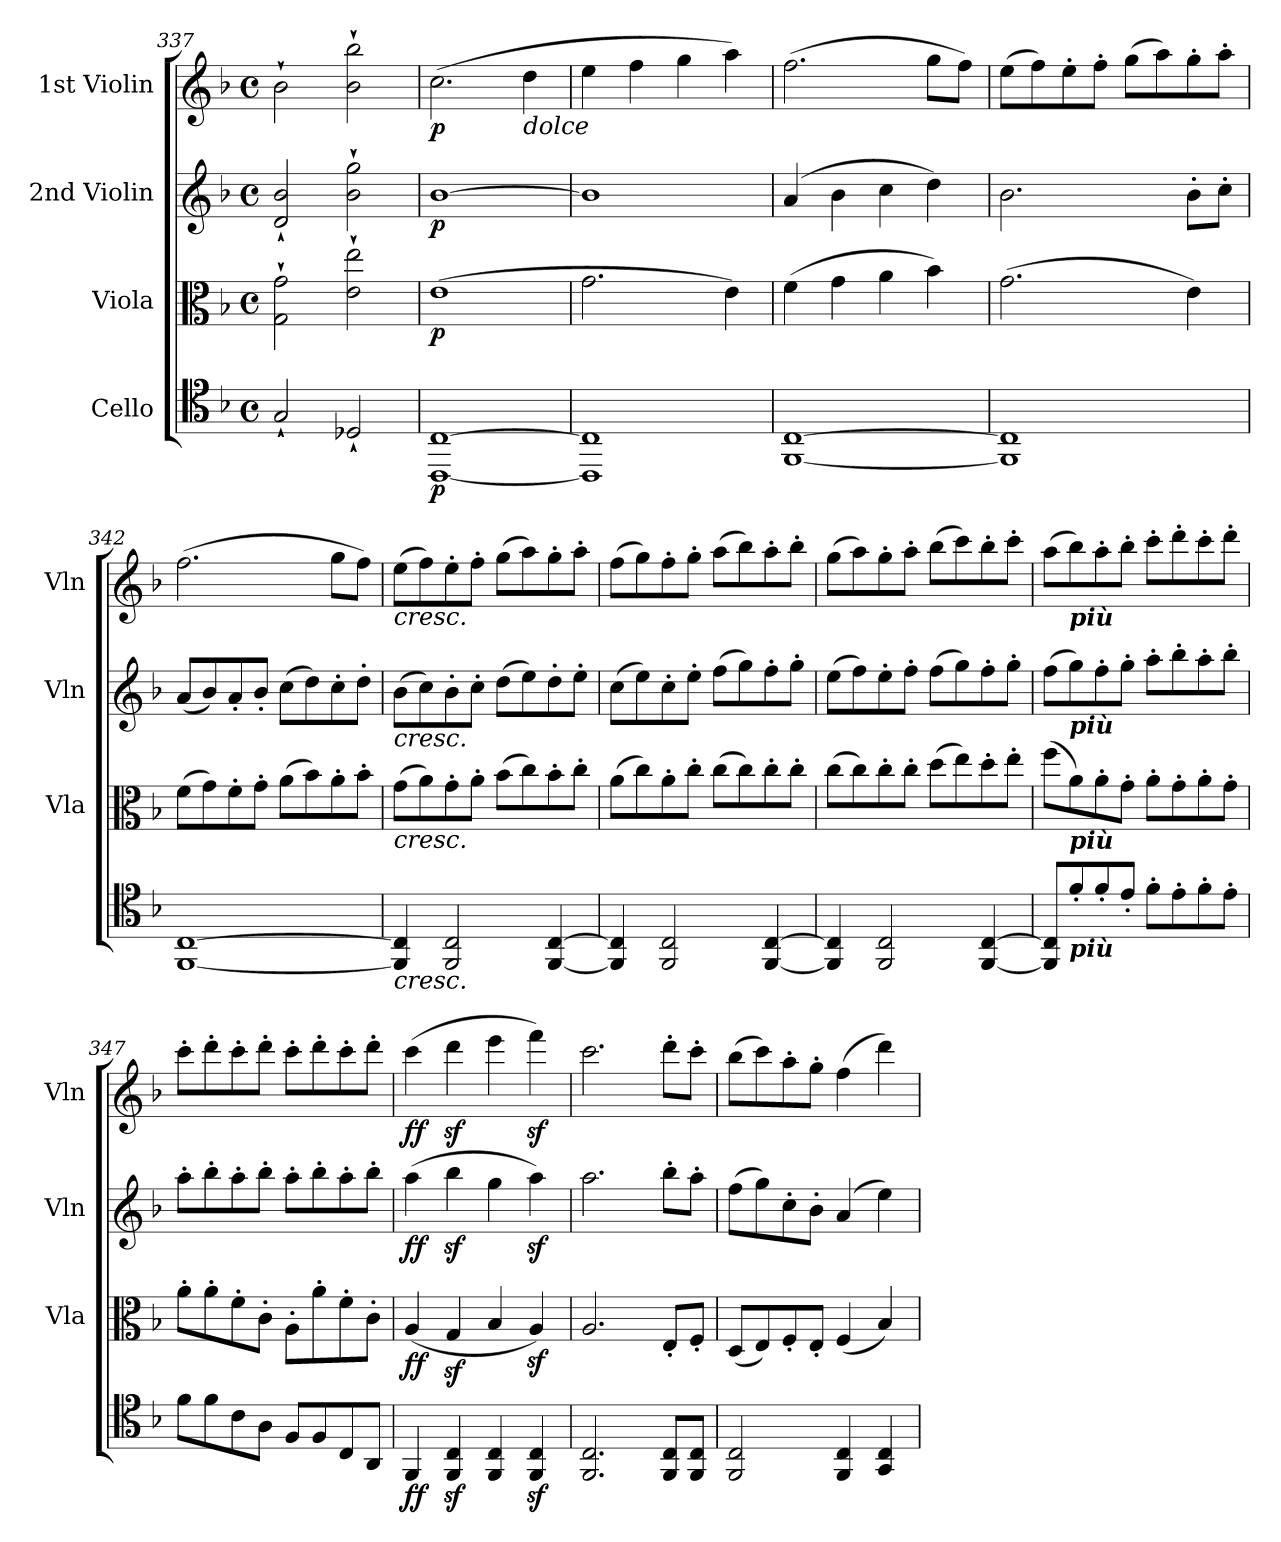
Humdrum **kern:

**kern	**dynam	**kern	**dynam	**kern	**dynam	**kern	**dynam
*part4	*part4	*part3	*part3	*part2	*part2	*part1	*part1
*staff4	*staff4	*staff3	*staff3	*staff2	*staff2	*staff1	*staff1
*I"Cello	*	*I"Viola	*	*I"2nd Violin	*	*I"1st Violin	*
*	*	*I'Vla	*	*I'Vln	*	*I'Vln	*
*clefC4	*	*clefC3	*	*clefG2	*	*clefG2	*
*k[b-]	*	*k[b-]	*	*k[b-]	*	*k[b-]	*
*M4/4	*	*M4/4	*	*M4/4	*	*M4/4	*
*met(c)	*	*met(c)	*	*met(c)	*	*met(c)	*
=337	=337	=337	=337	=337	=337	=337	=337
2G`	.	2G` 2g`	.	2d` 2b-`	.	2b-`	.
2D-X`	.	2e` 2ee`	.	2b-` 2gg`	.	2b-` 2bb-`	.
=338	=338	=338	=338	=338	=338	=338	=338
[1CC [1C	p	(1e	p	[1b-	p	(2.cc	p
!	!	!	!	!	!	!LO:TX:b:i:t=dolce	!
.	.	.	.	.	.	4dd	.
=339	=339	=339	=339	=339	=339	=339	=339
1CC] 1C]	.	2.g	.	1b-]	.	4ee	.
.	.	.	.	.	.	4ff	.
.	.	.	.	.	.	4gg	.
.	.	4e)	.	.	.	4aa)	.
=340	=340	=340	=340	=340	=340	=340	=340
[1FF [1C	.	(4f	.	(4a	.	(2.ff	.
.	.	4g	.	4b-	.	.	.
.	.	4a	.	4cc	.	.	.
.	.	4b-)	.	4dd)	.	8ggL	.
.	.	.	.	.	.	8ffJ)	.
=341	=341	=341	=341	=341	=341	=341	=341
1FF] 1C]	.	(2.g	.	2.b-	.	(8eeL	.
.	.	.	.	.	.	8ff)	.
.	.	.	.	.	.	8ee'	.
.	.	.	.	.	.	8ff'J	.
.	.	.	.	.	.	(8ggL	.
.	.	.	.	.	.	8aa)	.
.	.	4e)	.	8b-'L	.	8gg'	.
.	.	.	.	8cc'J	.	8aa'J	.
=342	=342	=342	=342	=342	=342	=342	=342
[1FF [1C	.	(8fL	.	(8aL	.	(2.ff	.
.	.	8g)	.	8b-)	.	.	.
.	.	8f'	.	8a'	.	.	.
.	.	8g'J	.	8b-'J	.	.	.
.	.	(8aL	.	(8ccL	.	.	.
.	.	8b-)	.	8dd)	.	.	.
.	.	8a'	.	8cc'	.	8ggL	.
.	.	8b-'J	.	8dd'J	.	8ffJ)	.
=343	=343	=343	=343	=343	=343	=343	=343
!	!	!	!	!	!	!LO:TX:b:i:t=cresc.	!
!	!	!	!	!LO:TX:b:i:t=cresc.	!	!	!
!	!	!LO:TX:b:i:t=cresc.	!	!	!	!	!
!LO:TX:b:i:t=cresc.	!	!	!	!	!	!	!
4FF] 4C]	.	(8gL	.	(8b-L	.	(8eeL	.
.	.	8a)	.	8cc)	.	8ff)	.
2FF 2C	.	8g'	.	8b-'	.	8ee'	.
.	.	8a'J	.	8cc'J	.	8ff'J	.
.	.	(8b-L	.	(8ddL	.	(8ggL	.
.	.	8cc)	.	8ee)	.	8aa)	.
[4FF [4C	.	8b-'	.	8dd'	.	8gg'	.
.	.	8cc'J	.	8ee'J	.	8aa'J	.
=344	=344	=344	=344	=344	=344	=344	=344
4FF] 4C]	.	(8aL	.	(8ccL	.	(8ffL	.
.	.	8cc)	.	8ee)	.	8gg)	.
2FF 2C	.	8a'	.	8cc'	.	8ff'	.
.	.	8cc'J	.	8ee'J	.	8gg'J	.
.	.	(8ccL	.	(8ffL	.	(8aaL	.
.	.	8cc)	.	8gg)	.	8bb-)	.
[4FF [4C	.	8cc'	.	8ff'	.	8aa'	.
.	.	8cc'J	.	8gg'J	.	8bb-'J	.
=345	=345	=345	=345	=345	=345	=345	=345
4FF] 4C]	.	(8ccL	.	(8eeL	.	(8ggL	.
.	.	8cc)	.	8ff)	.	8aa)	.
2FF 2C	.	8cc'	.	8ee'	.	8gg'	.
.	.	8cc'J	.	8ff'J	.	8aa'J	.
.	.	(8ddL	.	(8ffL	.	(8bb-L	.
.	.	8ee)	.	8gg)	.	8ccc)	.
[4FF [4C	.	8dd'	.	8ff'	.	8bb-'	.
.	.	8ee'J	.	8gg'J	.	8ccc'J	.
=346	=346	=346	=346	=346	=346	=346	=346
8FF] 8C]L	.	(8ffL	.	(8ffL	.	(8aaL	.
!	!	!	!	!	!	!LO:TX:b:Bi:t=più	!
!	!	!	!	!LO:TX:b:Bi:t=più	!	!	!
!	!	!LO:TX:b:Bi:t=più	!	!	!	!	!
!LO:TX:b:Bi:t=più	!	!	!	!	!	!	!
8f'	.	8a)	.	8gg)	.	8bb-)	.
8f'	.	8a'	.	8ff'	.	8aa'	.
8e'J	.	8g'J	.	8gg'J	.	8bb-'J	.
8f'L	.	8a'L	.	8aa'L	.	8ccc'L	.
8e'	.	8g'	.	8bb-'	.	8ddd'	.
8f'	.	8a'	.	8aa'	.	8ccc'	.
8e'J	.	8g'J	.	8bb-'J	.	8ddd'J	.
=347	=347	=347	=347	=347	=347	=347	=347
8fL	.	8a'L	.	8aa'L	.	8ccc'L	.
8f	.	8a'	.	8bb-'	.	8ddd'	.
8c	.	8f'	.	8aa'	.	8ccc'	.
8AJ	.	8c'J	.	8bb-'J	.	8ddd'J	.
8FL	.	8A'L	.	8aa'L	.	8ccc'L	.
8F	.	8a'	.	8bb-'	.	8ddd'	.
8C	.	8f'	.	8aa'	.	8ccc'	.
8AAJ	.	8c'J	.	8bb-'J	.	8ddd'J	.
=348	=348	=348	=348	=348	=348	=348	=348
4FF	ff	(4A	ff	(4aa	ff	(4ccc	ff
4FFz 4Cz	.	4Gz	.	4bb-z	.	4dddz	.
4FF 4C	.	4B-	.	4gg	.	4eee	.
4FFz 4Cz	.	4Az)	.	4aaz)	.	4fffz)	.
=349	=349	=349	=349	=349	=349	=349	=349
2.FF 2.C	.	2.A	.	2.aa	.	2.ccc	.
8FF 8CL	.	8E'L	.	8bb-'L	.	8ddd'L	.
8FF 8CJ	.	8F'J	.	8aa'J	.	8ccc'J	.
=350	=350	=350	=350	=350	=350	=350	=350
2FF 2C	.	(8DL	.	(8ffL	.	(8bb-L	.
.	.	8E)	.	8gg)	.	8ccc)	.
.	.	8F'	.	8cc'	.	8aa'	.
.	.	8E'J	.	8b-'J	.	8gg'J	.
4FF 4C	.	(4F	.	(4a	.	(4ff	.
4GG 4C	.	4B-)	.	4ee)	.	4ddd)	.
=	=	=	=	=	=	=	=
*-	*-	*-	*-	*-	*-	*-	*-
